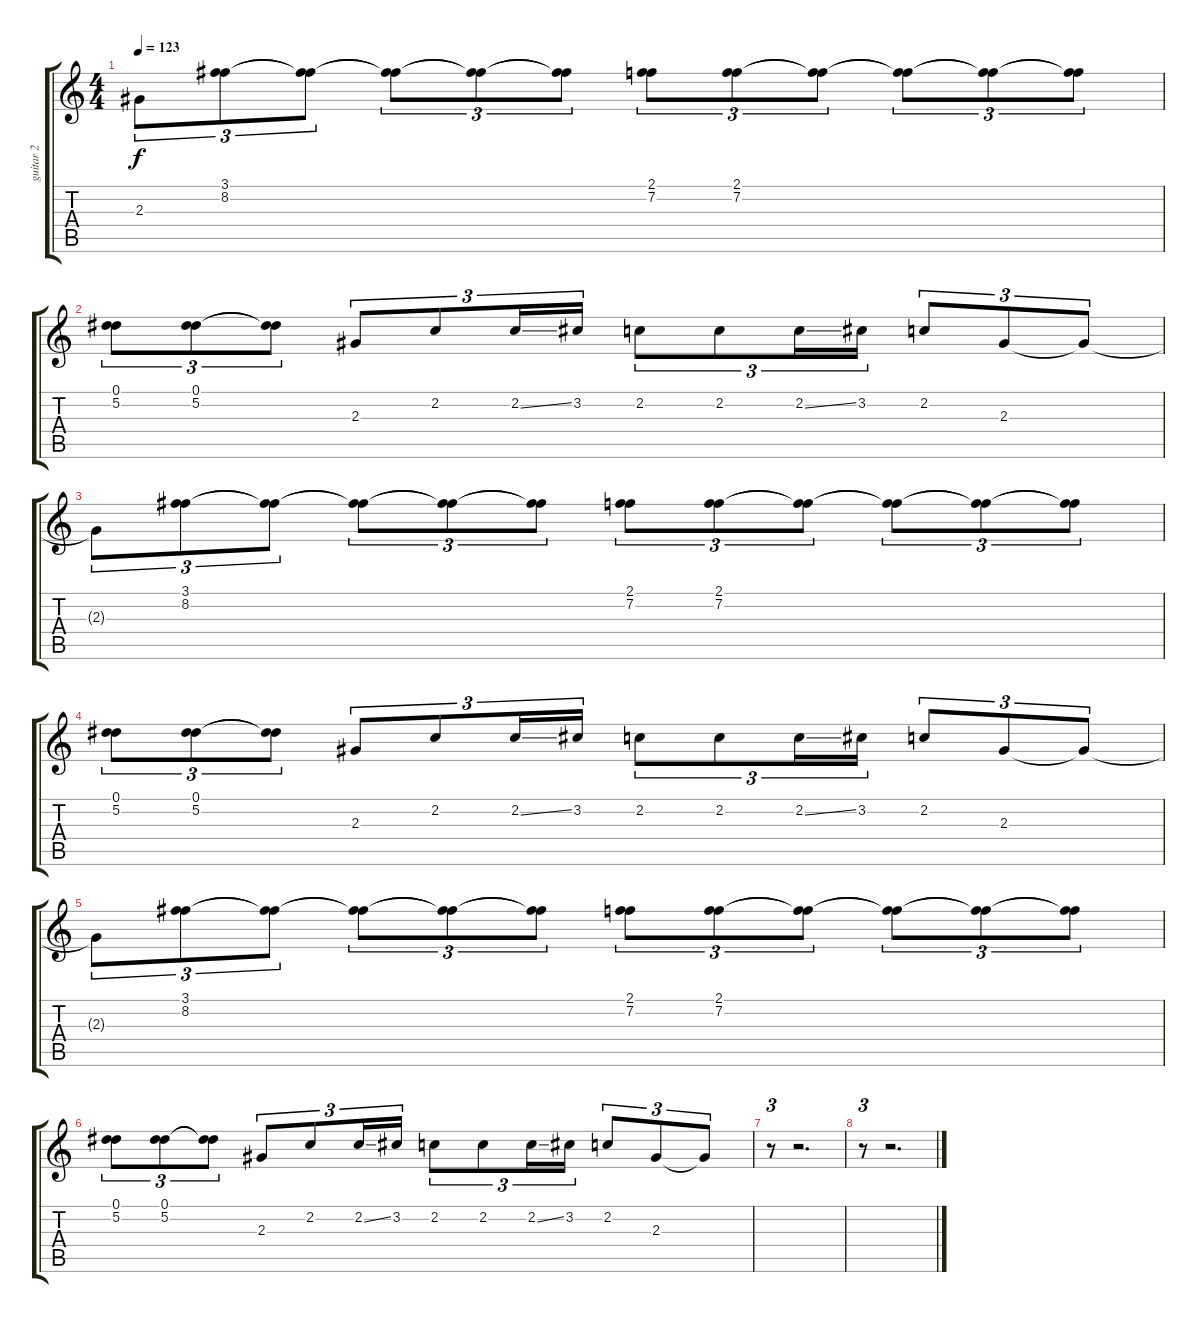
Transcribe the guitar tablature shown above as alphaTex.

\track ("guitar 2" "guitar 2") {instrument overdrivenguitar}
\staff {score tabs}
\tuning (Eb4 Bb3 Gb3 Db3 Ab2 Eb2) {hide}
\ts (4 4)
\tempo 123
\clef g2
\ks c
2.3{t}.8{tu (3 2) txt "" dy f} (3.1 8.2).8{tu (3 2) txt ""} (3.1{t} 8.2{t}).8{tu (3 2) txt ""} (3.1{t} 8.2{t}).8{tu (3 2) txt ""} (3.1{t} 8.2{t}).8{tu (3 2) txt ""} (3.1{t} 8.2{t}).8{tu (3 2) txt ""} (2.1 7.2).8{tu (3 2) txt ""} (2.1 7.2).8{tu (3 2) txt ""} (2.1{t} 7.2{t}).8{tu (3 2) txt ""} (2.1{t} 7.2{t}).8{tu (3 2) txt ""} (2.1{t} 7.2{t}).8{tu (3 2) txt ""} (2.1{t} 7.2{t}).8{tu (3 2) txt ""} |
(0.1 5.2).8{tu (3 2) txt ""} (0.1 5.2).8{tu (3 2) txt ""} (0.1{t} 5.2{t}).8{tu (3 2) txt ""} 2.3.8{tu (3 2) txt ""} 2.2.8{tu (3 2) txt ""} 2.2{ss}.16{tu (3 2) txt ""} 3.2.16{tu (3 2) txt ""} 2.2.8{tu (3 2) txt ""} 2.2.8{tu (3 2) txt ""} 2.2{ss}.16{tu (3 2) txt ""} 3.2.16{tu (3 2) txt ""} 2.2.8{tu (3 2) txt ""} 2.3.8{tu (3 2) txt ""} 2.3{t}.8{tu (3 2) txt ""} |
2.3{t}.8{tu (3 2) txt ""} (3.1 8.2).8{tu (3 2) txt ""} (3.1{t} 8.2{t}).8{tu (3 2) txt ""} (3.1{t} 8.2{t}).8{tu (3 2) txt ""} (3.1{t} 8.2{t}).8{tu (3 2) txt ""} (3.1{t} 8.2{t}).8{tu (3 2) txt ""} (2.1 7.2).8{tu (3 2) txt ""} (2.1 7.2).8{tu (3 2) txt ""} (2.1{t} 7.2{t}).8{tu (3 2) txt ""} (2.1{t} 7.2{t}).8{tu (3 2) txt ""} (2.1{t} 7.2{t}).8{tu (3 2) txt ""} (2.1{t} 7.2{t}).8{tu (3 2) txt ""} |
(0.1 5.2).8{tu (3 2) txt ""} (0.1 5.2).8{tu (3 2) txt ""} (0.1{t} 5.2{t}).8{tu (3 2) txt ""} 2.3.8{tu (3 2) txt ""} 2.2.8{tu (3 2) txt ""} 2.2{ss}.16{tu (3 2) txt ""} 3.2.16{tu (3 2) txt ""} 2.2.8{tu (3 2) txt ""} 2.2.8{tu (3 2) txt ""} 2.2{ss}.16{tu (3 2) txt ""} 3.2.16{tu (3 2) txt ""} 2.2.8{tu (3 2) txt ""} 2.3.8{tu (3 2) txt ""} 2.3{t}.8{tu (3 2) txt ""} |
2.3{t}.8{tu (3 2) txt ""} (3.1 8.2).8{tu (3 2) txt ""} (3.1{t} 8.2{t}).8{tu (3 2) txt ""} (3.1{t} 8.2{t}).8{tu (3 2) txt ""} (3.1{t} 8.2{t}).8{tu (3 2) txt ""} (3.1{t} 8.2{t}).8{tu (3 2) txt ""} (2.1 7.2).8{tu (3 2) txt ""} (2.1 7.2).8{tu (3 2) txt ""} (2.1{t} 7.2{t}).8{tu (3 2) txt ""} (2.1{t} 7.2{t}).8{tu (3 2) txt ""} (2.1{t} 7.2{t}).8{tu (3 2) txt ""} (2.1{t} 7.2{t}).8{tu (3 2) txt ""} |
(0.1 5.2).8{tu (3 2) txt ""} (0.1 5.2).8{tu (3 2) txt ""} (0.1{t} 5.2{t}).8{tu (3 2) txt ""} 2.3.8{tu (3 2) txt ""} 2.2.8{tu (3 2) txt ""} 2.2{ss}.16{tu (3 2) txt ""} 3.2.16{tu (3 2) txt ""} 2.2.8{tu (3 2) txt ""} 2.2.8{tu (3 2) txt ""} 2.2{ss}.16{tu (3 2) txt ""} 3.2.16{tu (3 2) txt ""} 2.2.8{tu (3 2) txt ""} 2.3.8{tu (3 2) txt ""} 2.3{t}.8{tu (3 2) txt ""} |
r.8{tu (3 2) txt ""} r.2{d txt ""} |
r.8{tu (3 2) txt ""} r.2{d txt ""}
